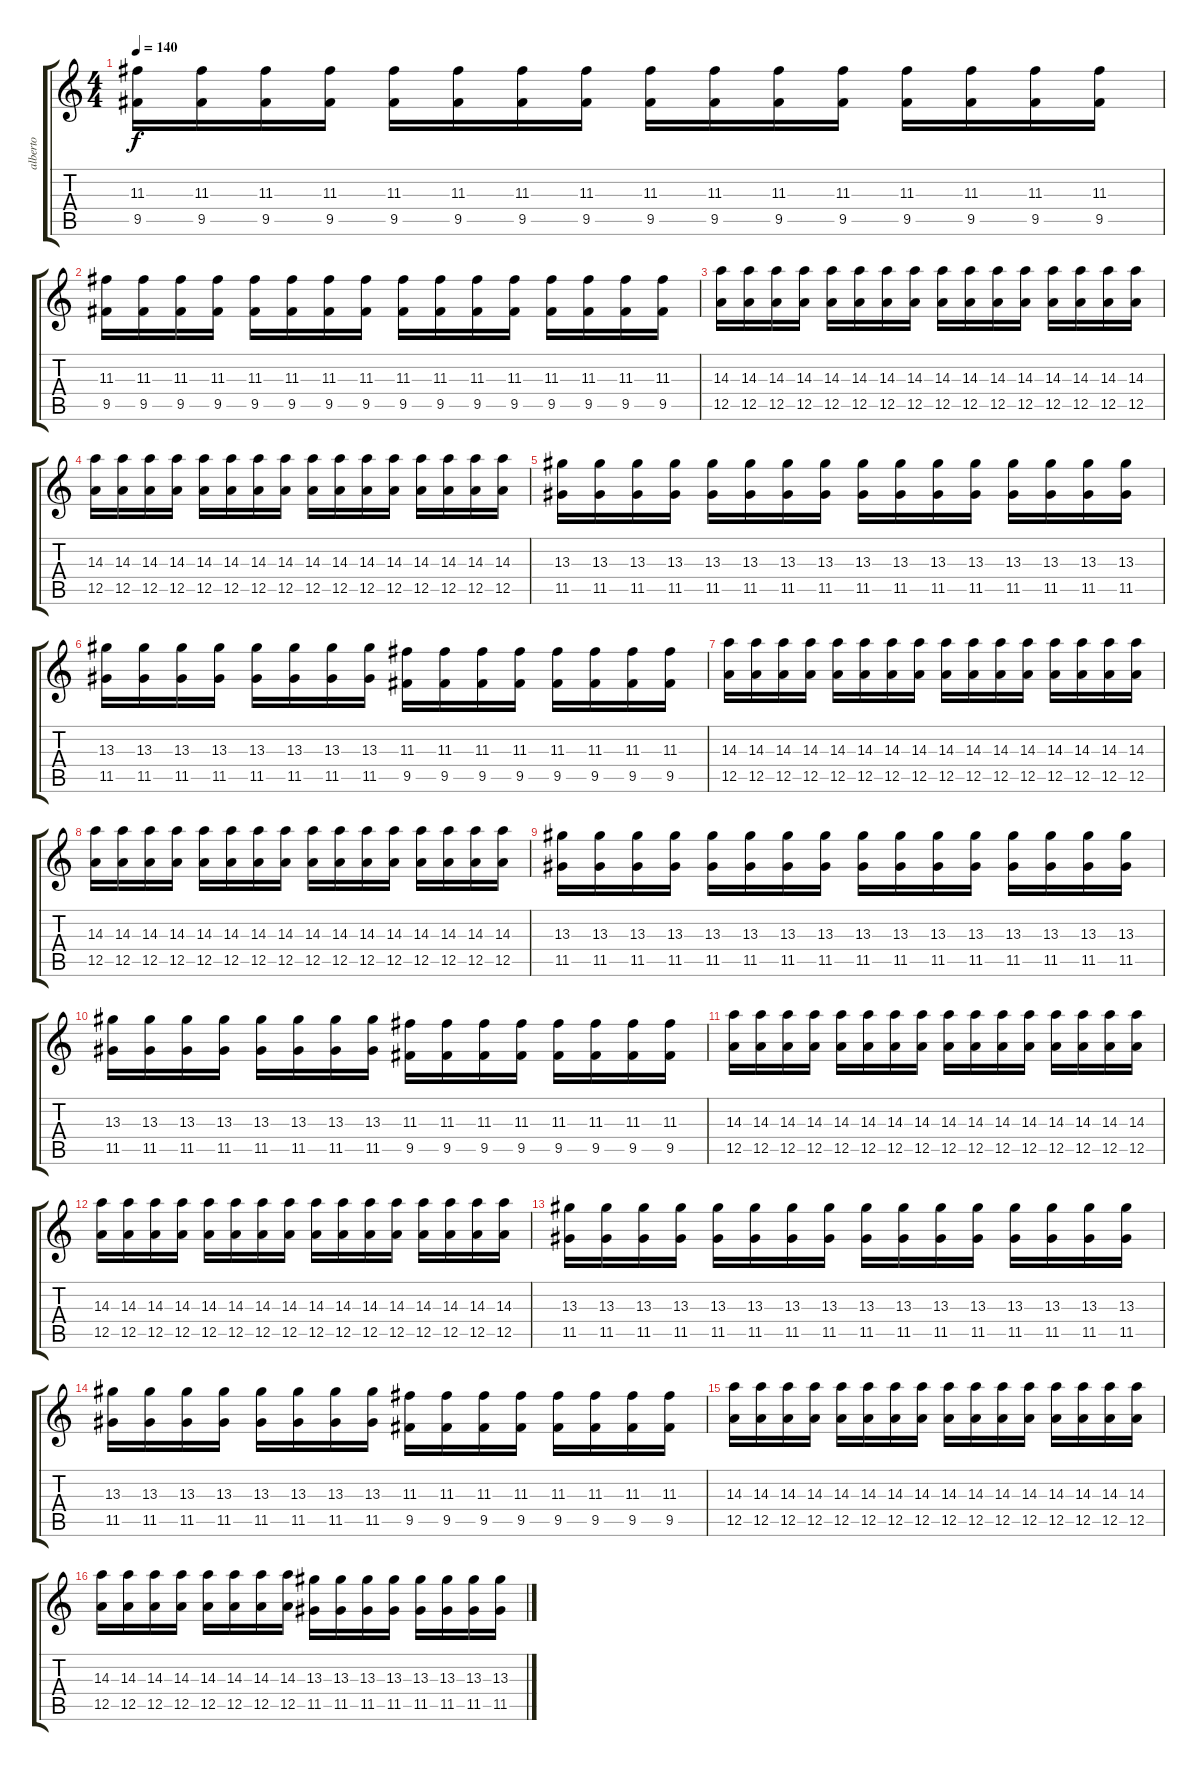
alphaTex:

\track ("alberto" "alberto") {instrument overdrivenguitar}
\staff {score tabs}
\tuning (E4 B3 G3 D3 A2 E2) {hide}
\ts (4 4)
\tempo 140
\clef g2
\ks c
(11.3 9.5).16{dy f} (11.3 9.5).16 (11.3 9.5).16 (11.3 9.5).16 (11.3 9.5).16 (11.3 9.5).16 (11.3 9.5).16 (11.3 9.5).16 (11.3 9.5).16 (11.3 9.5).16 (11.3 9.5).16 (11.3 9.5).16 (11.3 9.5).16 (11.3 9.5).16 (11.3 9.5).16 (11.3 9.5).16 |
(11.3 9.5).16 (11.3 9.5).16 (11.3 9.5).16 (11.3 9.5).16 (11.3 9.5).16 (11.3 9.5).16 (11.3 9.5).16 (11.3 9.5).16 (11.3 9.5).16 (11.3 9.5).16 (11.3 9.5).16 (11.3 9.5).16 (11.3 9.5).16 (11.3 9.5).16 (11.3 9.5).16 (11.3 9.5).16 |
(14.3 12.5).16{volume 13 instrument distortionguitar} (14.3 12.5).16 (14.3 12.5).16 (14.3 12.5).16 (14.3 12.5).16 (14.3 12.5).16 (14.3 12.5).16 (14.3 12.5).16 (14.3 12.5).16 (14.3 12.5).16 (14.3 12.5).16 (14.3 12.5).16 (14.3 12.5).16 (14.3 12.5).16 (14.3 12.5).16 (14.3 12.5).16 |
(14.3 12.5).16{volume 13 instrument distortionguitar} (14.3 12.5).16 (14.3 12.5).16 (14.3 12.5).16 (14.3 12.5).16 (14.3 12.5).16 (14.3 12.5).16 (14.3 12.5).16 (14.3 12.5).16 (14.3 12.5).16 (14.3 12.5).16 (14.3 12.5).16 (14.3 12.5).16 (14.3 12.5).16 (14.3 12.5).16 (14.3 12.5).16 |
(13.3 11.5).16 (13.3 11.5).16 (13.3 11.5).16 (13.3 11.5).16 (13.3 11.5).16 (13.3 11.5).16 (13.3 11.5).16 (13.3 11.5).16 (13.3 11.5).16 (13.3 11.5).16 (13.3 11.5).16 (13.3 11.5).16 (13.3 11.5).16 (13.3 11.5).16 (13.3 11.5).16 (13.3 11.5).16 |
(13.3 11.5).16 (13.3 11.5).16 (13.3 11.5).16 (13.3 11.5).16 (13.3 11.5).16 (13.3 11.5).16 (13.3 11.5).16 (13.3 11.5).16 (11.3 9.5).16 (11.3 9.5).16 (11.3 9.5).16 (11.3 9.5).16 (11.3 9.5).16 (11.3 9.5).16 (11.3 9.5).16 (11.3 9.5).16 |
(14.3 12.5).16{volume 13 instrument distortionguitar} (14.3 12.5).16 (14.3 12.5).16 (14.3 12.5).16 (14.3 12.5).16 (14.3 12.5).16 (14.3 12.5).16 (14.3 12.5).16 (14.3 12.5).16 (14.3 12.5).16 (14.3 12.5).16 (14.3 12.5).16 (14.3 12.5).16 (14.3 12.5).16 (14.3 12.5).16 (14.3 12.5).16 |
(14.3 12.5).16{volume 13 instrument distortionguitar} (14.3 12.5).16 (14.3 12.5).16 (14.3 12.5).16 (14.3 12.5).16 (14.3 12.5).16 (14.3 12.5).16 (14.3 12.5).16 (14.3 12.5).16 (14.3 12.5).16 (14.3 12.5).16 (14.3 12.5).16 (14.3 12.5).16 (14.3 12.5).16 (14.3 12.5).16 (14.3 12.5).16 |
(13.3 11.5).16 (13.3 11.5).16 (13.3 11.5).16 (13.3 11.5).16 (13.3 11.5).16 (13.3 11.5).16 (13.3 11.5).16 (13.3 11.5).16 (13.3 11.5).16 (13.3 11.5).16 (13.3 11.5).16 (13.3 11.5).16 (13.3 11.5).16 (13.3 11.5).16 (13.3 11.5).16 (13.3 11.5).16 |
(13.3 11.5).16 (13.3 11.5).16 (13.3 11.5).16 (13.3 11.5).16 (13.3 11.5).16 (13.3 11.5).16 (13.3 11.5).16 (13.3 11.5).16 (11.3 9.5).16 (11.3 9.5).16 (11.3 9.5).16 (11.3 9.5).16 (11.3 9.5).16 (11.3 9.5).16 (11.3 9.5).16 (11.3 9.5).16 |
(14.3 12.5).16{volume 13 instrument distortionguitar} (14.3 12.5).16 (14.3 12.5).16 (14.3 12.5).16 (14.3 12.5).16 (14.3 12.5).16 (14.3 12.5).16 (14.3 12.5).16 (14.3 12.5).16 (14.3 12.5).16 (14.3 12.5).16 (14.3 12.5).16 (14.3 12.5).16 (14.3 12.5).16 (14.3 12.5).16 (14.3 12.5).16 |
(14.3 12.5).16{volume 13 instrument distortionguitar} (14.3 12.5).16 (14.3 12.5).16 (14.3 12.5).16 (14.3 12.5).16 (14.3 12.5).16 (14.3 12.5).16 (14.3 12.5).16 (14.3 12.5).16 (14.3 12.5).16 (14.3 12.5).16 (14.3 12.5).16 (14.3 12.5).16 (14.3 12.5).16 (14.3 12.5).16 (14.3 12.5).16 |
(13.3 11.5).16 (13.3 11.5).16 (13.3 11.5).16 (13.3 11.5).16 (13.3 11.5).16 (13.3 11.5).16 (13.3 11.5).16 (13.3 11.5).16 (13.3 11.5).16 (13.3 11.5).16 (13.3 11.5).16 (13.3 11.5).16 (13.3 11.5).16 (13.3 11.5).16 (13.3 11.5).16 (13.3 11.5).16 |
(13.3 11.5).16 (13.3 11.5).16 (13.3 11.5).16 (13.3 11.5).16 (13.3 11.5).16 (13.3 11.5).16 (13.3 11.5).16 (13.3 11.5).16 (11.3 9.5).16 (11.3 9.5).16 (11.3 9.5).16 (11.3 9.5).16 (11.3 9.5).16 (11.3 9.5).16 (11.3 9.5).16 (11.3 9.5).16 |
(14.3 12.5).16{volume 13 instrument distortionguitar} (14.3 12.5).16 (14.3 12.5).16 (14.3 12.5).16 (14.3 12.5).16 (14.3 12.5).16 (14.3 12.5).16 (14.3 12.5).16 (14.3 12.5).16 (14.3 12.5).16 (14.3 12.5).16 (14.3 12.5).16 (14.3 12.5).16 (14.3 12.5).16 (14.3 12.5).16 (14.3 12.5).16 |
(14.3 12.5).16{volume 13 instrument distortionguitar} (14.3 12.5).16 (14.3 12.5).16 (14.3 12.5).16 (14.3 12.5).16 (14.3 12.5).16 (14.3 12.5).16 (14.3 12.5).16 (13.3 11.5).16 (13.3 11.5).16 (13.3 11.5).16 (13.3 11.5).16 (13.3 11.5).16 (13.3 11.5).16 (13.3 11.5).16 (13.3 11.5).16
